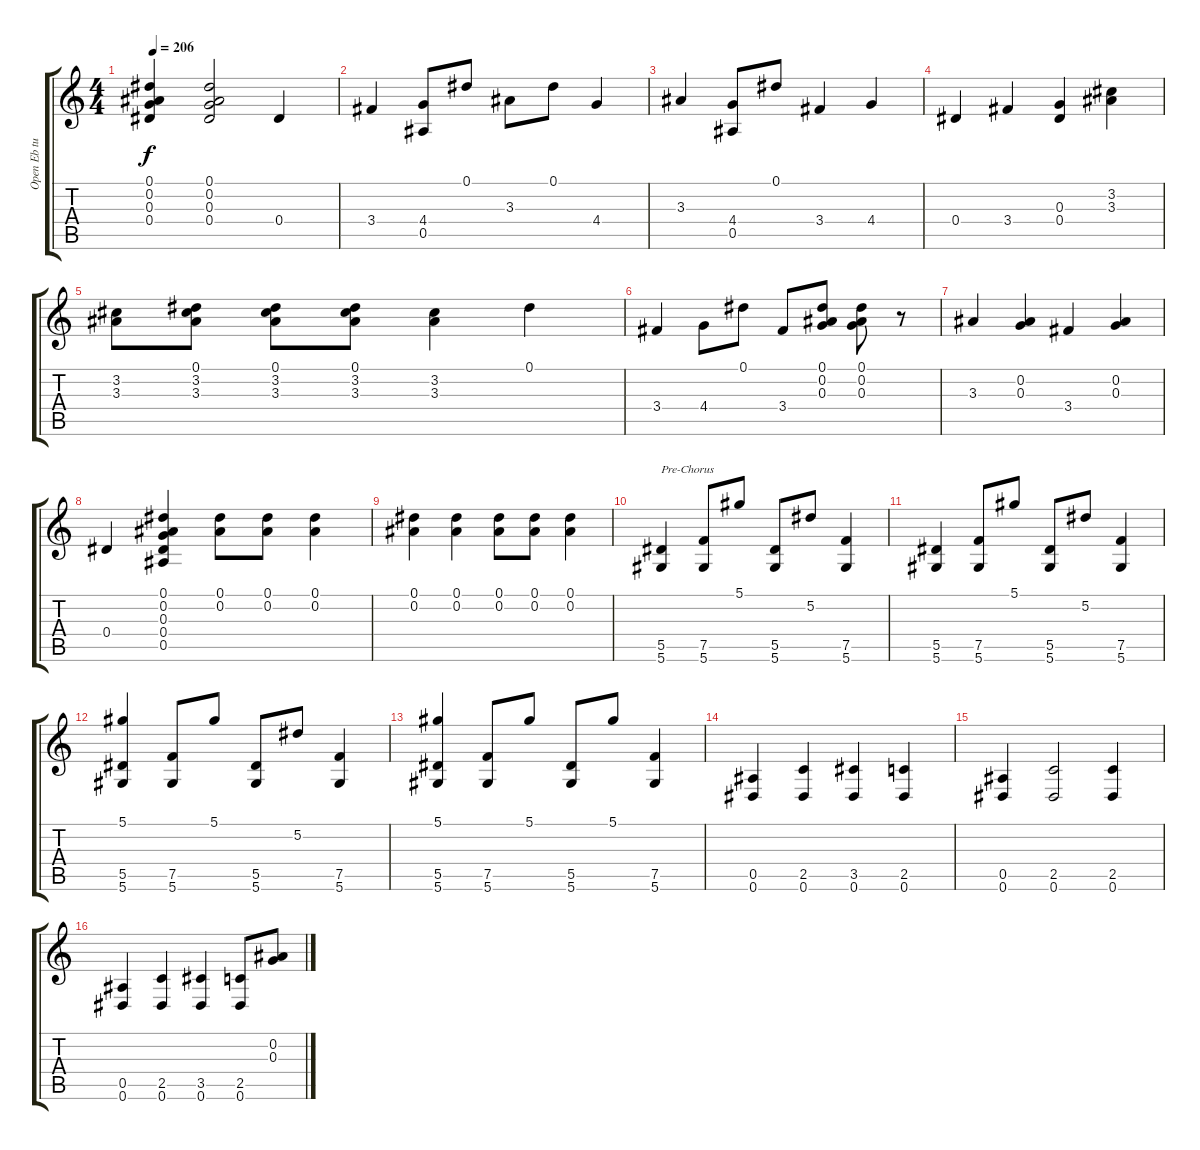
\track ("Open Eb tuning" "Open Eb tu") {instrument acousticguitarsteel}
\staff {score tabs}
\tuning (Eb4 Bb3 G3 Eb3 Bb2 Eb2) {hide}
\ts (4 4)
\tempo 206
\clef g2
\ks c
(0.1 0.2 0.3 0.4).4{dy f} (0.1 0.2 0.3 0.4).2 0.4.4 |
3.4.4 (4.4 0.5).8 0.1.8 3.3.8 0.1.8 4.4.4 |
3.3.4 (4.4 0.5).8 0.1.8 3.4.4 4.4.4 |
0.4.4 3.4.4 (0.3 0.4).4 (3.2 3.3).4 |
(3.2 3.3).8 (0.1 3.2 3.3).8 (0.1 3.2 3.3).8 (0.1 3.2 3.3).8 (3.2 3.3).4 0.1.4 |
3.4.4 4.4.8 0.1.8 3.4.8 (0.1 0.2 0.3).8 (0.1 0.2 0.3).8 r.8 |
3.3.4 (0.2 0.3).4 3.4.4 (0.2 0.3).4 |
0.4.4 (0.1 0.2 0.3 0.4 0.5).4 (0.1 0.2).8 (0.1 0.2).8 (0.1 0.2).4 |
(0.1 0.2).4 (0.1 0.2).4 (0.1 0.2).8 (0.1 0.2).8 (0.1 0.2).4 |
(5.5 5.6).4{txt "Pre-Chorus"} (7.5 5.6).8 5.1.8 (5.5 5.6).8 5.2.8 (7.5 5.6).4 |
(5.5 5.6).4 (7.5 5.6).8 5.1.8 (5.5 5.6).8 5.2.8 (7.5 5.6).4 |
(5.1 5.5 5.6).4 (7.5 5.6).8 5.1.8 (5.5 5.6).8 5.2.8 (7.5 5.6).4 |
(5.1 5.5 5.6).4 (7.5 5.6).8 5.1.8 (5.5 5.6).8 5.1.8 (7.5 5.6).4 |
(0.5 0.6).4 (2.5 0.6).4 (3.5 0.6).4 (2.5 0.6).4 |
(0.5 0.6).4 (2.5 0.6).2 (2.5 0.6).4 |
(0.5 0.6).4 (2.5 0.6).4 (3.5 0.6).4 (2.5 0.6).8 (0.2 0.3).8
